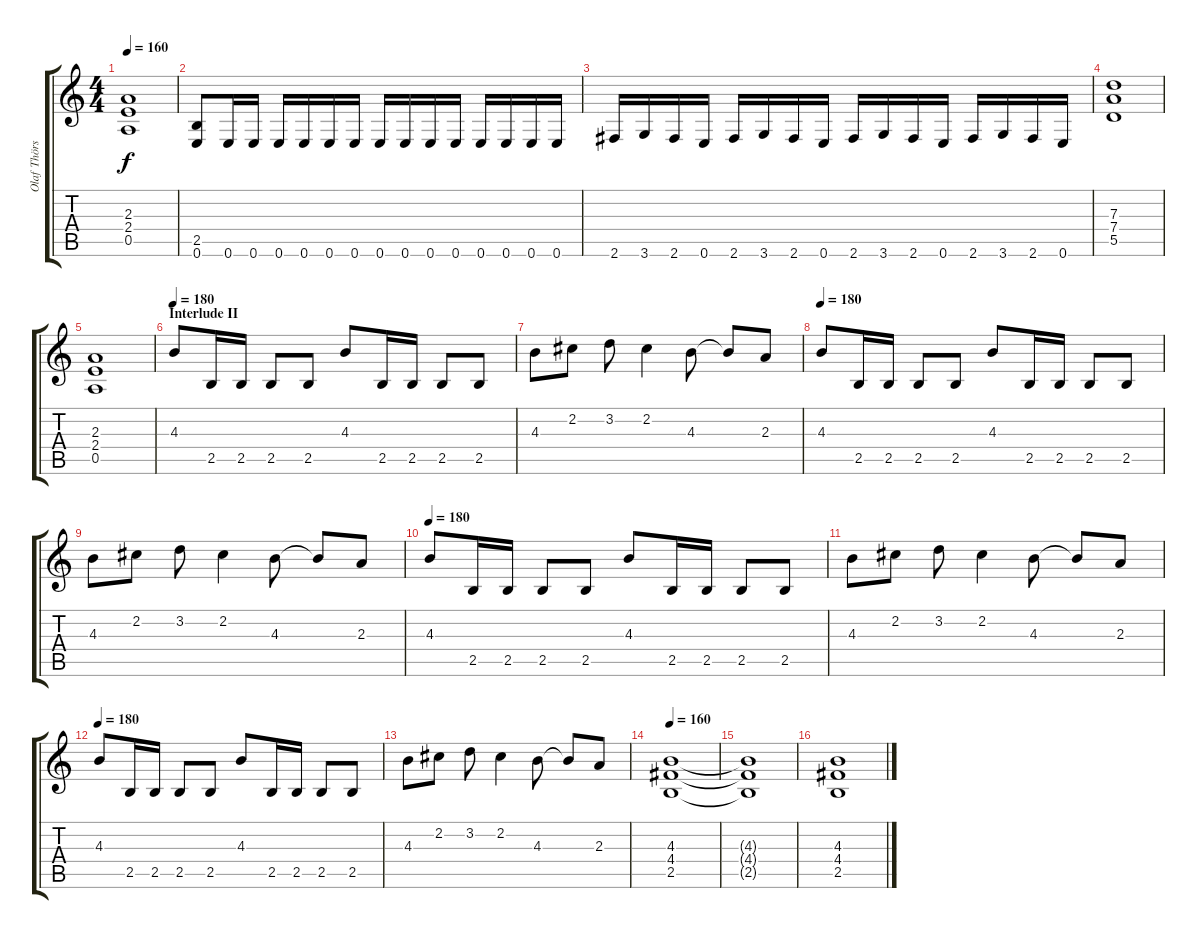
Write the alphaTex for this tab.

\track ("Olaf Thörsen" "Olaf Thörs") {instrument distortionguitar}
\staff {score tabs}
\tuning (E4 B3 G3 D3 A2 E2) {hide}
\ts (4 4)
\tempo 160
\clef g2
\ks c
(2.3{t} 2.4{t} 0.5{t}).1{dy f} |
(2.5 0.6).8 0.6.16 0.6.16 0.6.16 0.6.16 0.6.16 0.6.16 0.6.16 0.6.16 0.6.16 0.6.16 0.6.16 0.6.16 0.6.16 0.6.16 |
2.6.16 3.6.16 2.6.16 0.6.16 2.6.16 3.6.16 2.6.16 0.6.16 2.6.16 3.6.16 2.6.16 0.6.16 2.6.16 3.6.16 2.6.16 0.6.16 |
(7.3 7.4 5.5).1 |
(2.3 2.4 0.5).1 |
\section ("" "Interlude II")
\tempo 180
4.3.8{volume 14} 2.5.16 2.5.16 2.5.8 2.5.8 4.3.8 2.5.16 2.5.16 2.5.8 2.5.8 |
4.3.8 2.2.8 3.2.8 2.2.4 4.3.8 4.3{t}.8 2.3.8 |
\tempo 180
4.3.8{volume 14} 2.5.16 2.5.16 2.5.8 2.5.8 4.3.8 2.5.16 2.5.16 2.5.8 2.5.8 |
4.3.8 2.2.8 3.2.8 2.2.4 4.3.8 4.3{t}.8 2.3.8 |
\tempo 180
4.3.8{volume 14} 2.5.16 2.5.16 2.5.8 2.5.8 4.3.8 2.5.16 2.5.16 2.5.8 2.5.8 |
4.3.8 2.2.8 3.2.8 2.2.4 4.3.8 4.3{t}.8 2.3.8 |
\tempo 180
4.3.8{volume 14} 2.5.16 2.5.16 2.5.8 2.5.8 4.3.8 2.5.16 2.5.16 2.5.8 2.5.8 |
4.3.8 2.2.8 3.2.8 2.2.4 4.3.8 4.3{t}.8 2.3.8 |
\tempo 160
(4.3 4.4 2.5).1 |
(4.3{t} 4.4{t} 2.5{t}).1 |
(4.3 4.4 2.5).1
